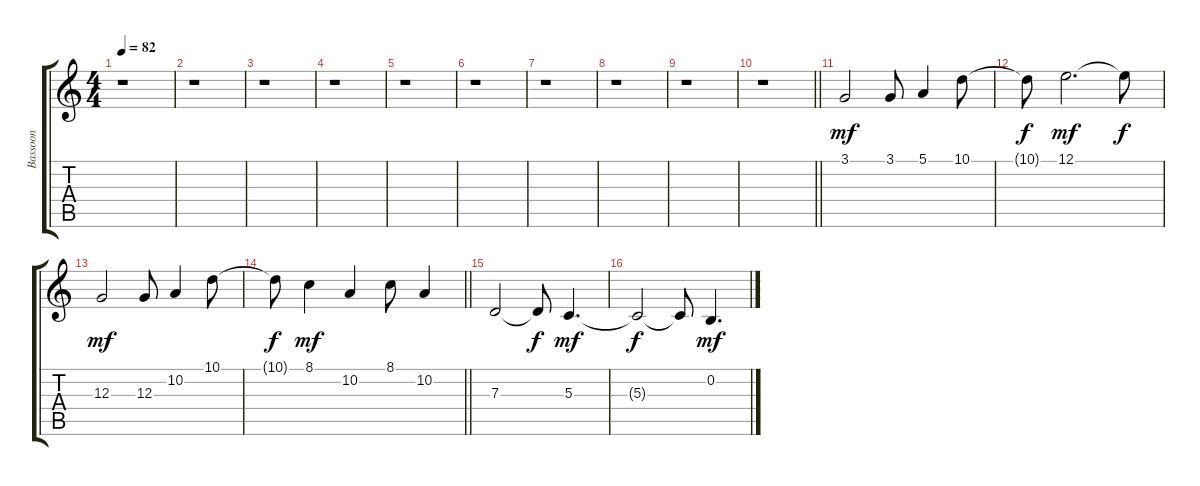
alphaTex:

\track ("Bassoon" "Bassoon") {instrument bassoon}
\staff {score tabs}
\tuning (E4 B3 G3 D3 A2 E2) {hide}
\ts (4 4)
\tempo 82
\clef g2
\ks c
r.1{dy mf} |
r.1 |
r.1 |
r.1 |
r.1 |
r.1 |
r.1 |
r.1 |
r.1 |
\barLineRight lightlight
r.1 |
3.1.2 3.1.8 5.1.4 10.1.8 |
10.1{t}.8{dy f} 12.1.2{d dy mf} 12.1{t}.8{dy f} |
12.3.2{dy mf} 12.3.8 10.2.4 10.1.8 |
\barLineRight lightlight
10.1{t}.8{dy f} 8.1.4{dy mf} 10.2.4 8.1.8 10.2.4 |
7.3.2 7.3{t}.8{dy f} 5.3.4{d dy mf} |
5.3{t}.2{dy f} 5.3{t}.8 0.2.4{d dy mf}
